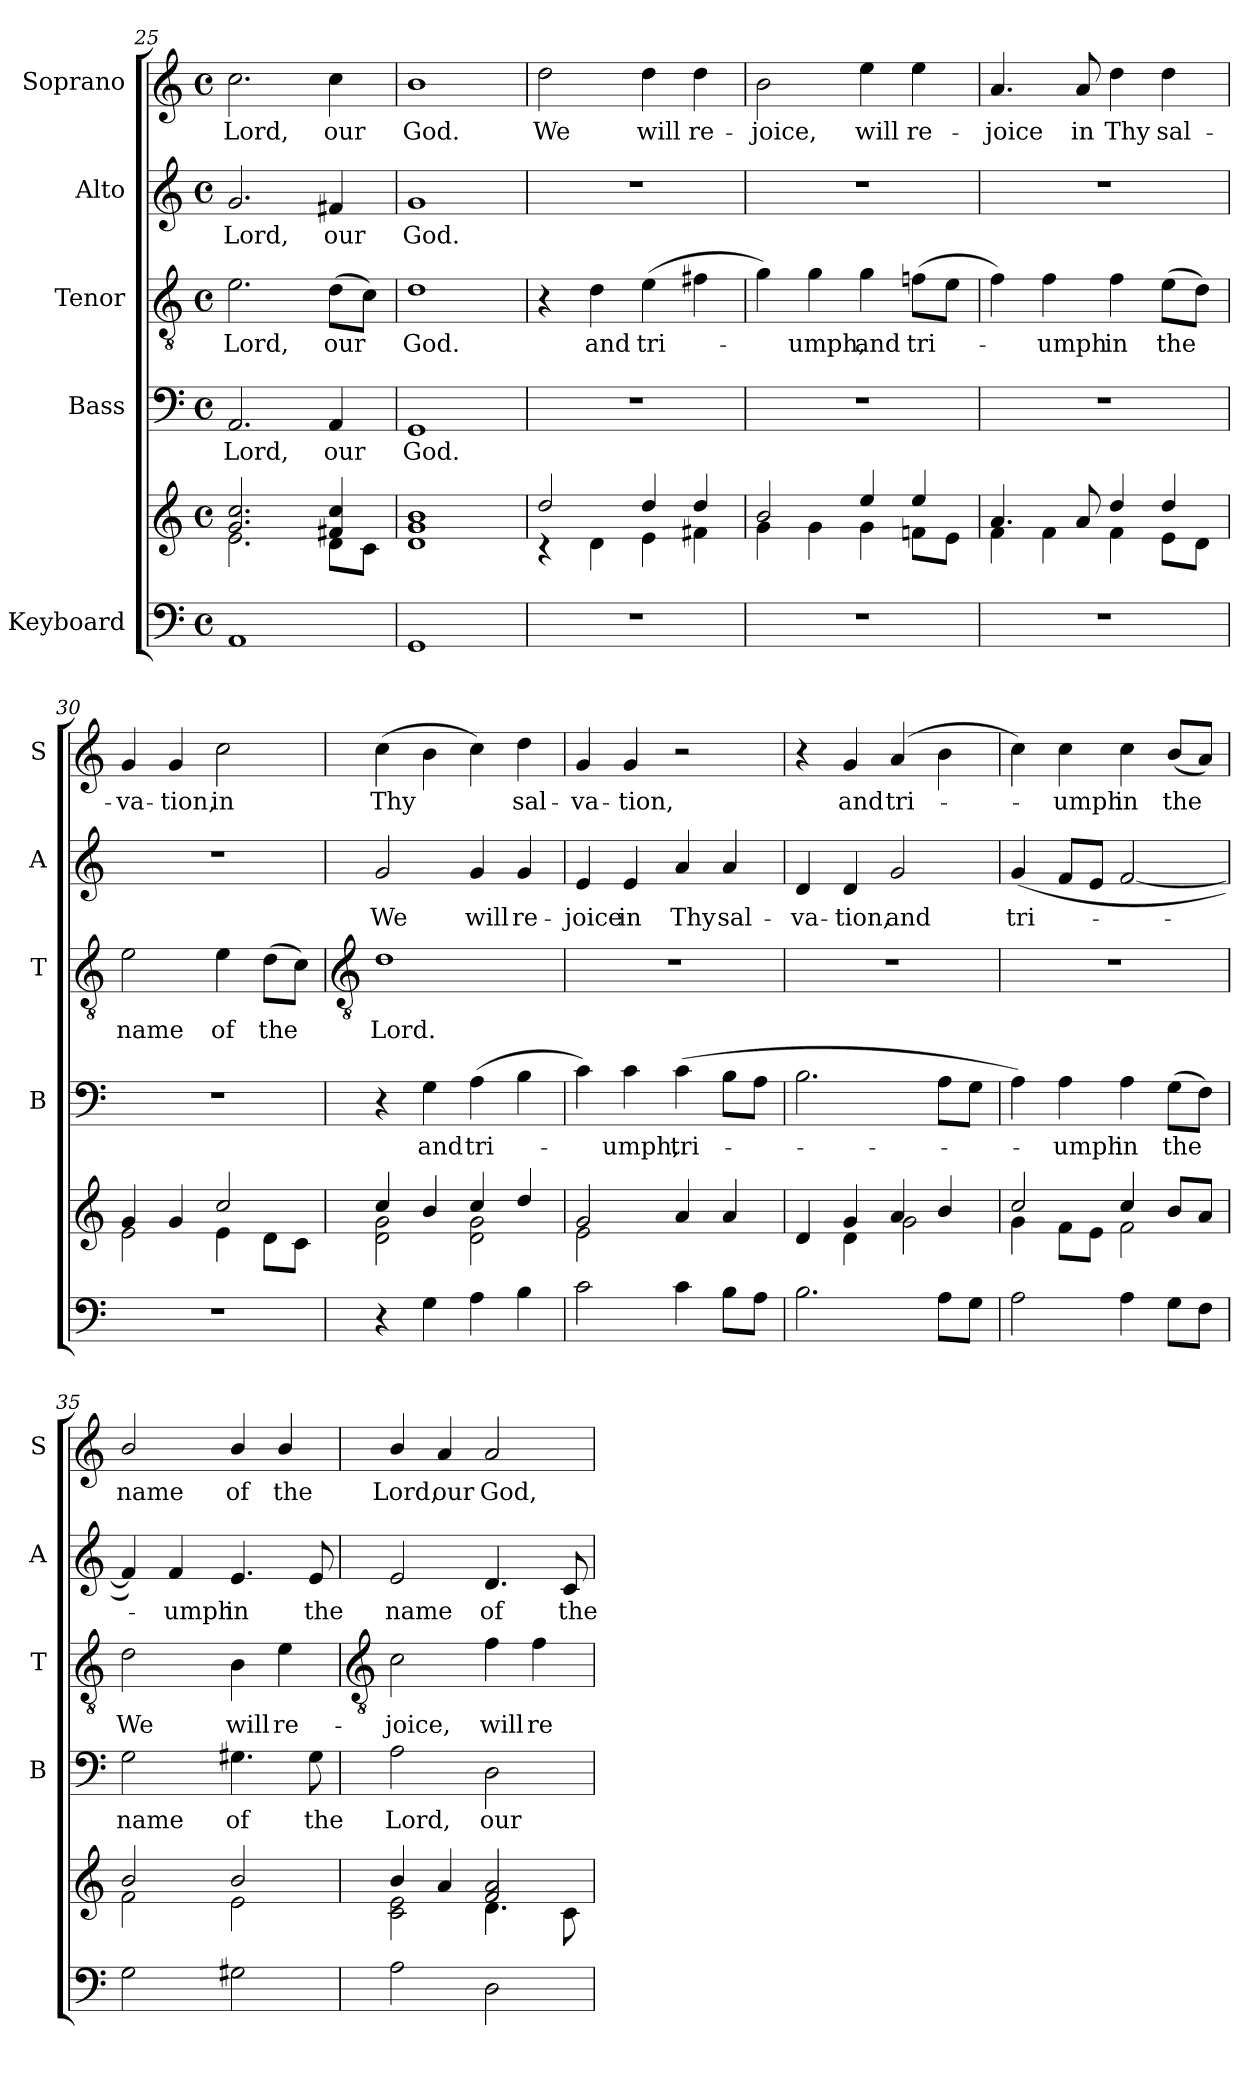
**kern	**kern	**kern	**text	**kern	**text	**kern	**text	**kern	**text
*part5	*part5	*part4	*part4	*part3	*part3	*part2	*part2	*part1	*part1
*staff6	*staff5	*staff4	*staff4	*staff3	*staff3	*staff2	*staff2	*staff1	*staff1
*I"Keyboard	*	*I"Bass	*	*I"Tenor	*	*I"Alto	*	*I"Soprano	*
*	*	*I'B	*	*I'T	*	*I'A	*	*I'S	*
!!LO:LB:g=z
*clefF4	*clefG2	*clefF4	*	*clefGv2	*	*clefG2	*	*clefG2	*
*k[]	*k[]	*k[]	*	*k[]	*	*k[]	*	*k[]	*
*C:	*C:	*C:	*	*C:	*	*C:	*	*C:	*
*M4/4	*M4/4	*M4/4	*	*M4/4	*	*M4/4	*	*M4/4	*
*met(c)	*met(c)	*met(c)	*	*met(c)	*	*met(c)	*	*met(c)	*
=25	=25	=25	=25	=25	=25	=25	=25	=25	=25
*	*^	*	*	*	*	*	*	*	*
!	!	!	!	!LO:LY:b	!	!LO:LY:b	!	!LO:LY:b	!	!LO:LY:b
1AA	2.g/ 2.cc/	2.e\	2.AA	Lord,	2.e	Lord,	2.g	Lord,	2.cc	Lord,
!	!	!	!	!LO:LY:b	!	!LO:LY:b	!	!LO:LY:b	!	!LO:LY:b
.	4f#X/ 4cc/	8d\L	4AA	our	(>8dL	our	4f#X	our	4cc	our
.	.	8c\J	.	.	8cJ)	.	.	.	.	.
=26	=26	=26	=26	=26	=26	=26	=26	=26	=26	=26
!	!	!	!	!LO:LY:b	!	!LO:LY:b	!	!LO:LY:b	!	!LO:LY:b
1GG	1g/ 1b/	1d\	1GG	God.	1d	God.	1g	God.	1b	God.
=27	=27	=27	=27	=27	=27	=27	=27	=27	=27	=27
!	!	!	!	!	!	!	!	!	!	!LO:LY:b
1r	2dd/	4r	1r	.	4r	.	1r	.	2dd	We
!	!	!	!	!	!	!LO:LY:b	!	!	!	!
.	.	4d\	.	.	4d	and	.	.	.	.
!	!	!	!	!	!	!LO:LY:b	!	!	!	!LO:LY:b
.	4dd/	4e\	.	.	(>4e	tri-	.	.	4dd	will
!	!	!	!	!	!	!	!	!	!	!LO:LY:b
.	4dd/	4f#X\	.	.	4f#X	.	.	.	4dd	re-
=28	=28	=28	=28	=28	=28	=28	=28	=28	=28	=28
!	!	!	!	!	!	!	!	!	!	!LO:LY:b
1r	2b/	4g\	1r	.	4g)	.	1r	.	2b	-joice,
!	!	!	!	!	!	!LO:LY:b	!	!	!	!
.	.	4g\	.	.	4g	umph,	.	.	.	.
!	!	!	!	!	!	!LO:LY:b	!	!	!	!LO:LY:b
.	4ee/	4g\	.	.	4g	and	.	.	4ee	will
!	!	!	!	!	!	!LO:LY:b	!	!	!	!LO:LY:b
.	4ee/	8fn\L	.	.	(>8fnL	tri-	.	.	4ee	re-
.	.	8e\J	.	.	8eJ	.	.	.	.	.
=29	=29	=29	=29	=29	=29	=29	=29	=29	=29	=29
!	!	!	!	!	!	!	!	!	!	!LO:LY:b
1r	4.a/	4f\	1r	.	4f)	.	1r	.	4.a	-joice
!	!	!	!	!	!	!LO:LY:b	!	!	!	!
.	.	4f\	.	.	4f	umph	.	.	.	.
!	!	!	!	!	!	!	!	!	!	!LO:LY:b
.	8a/	.	.	.	.	.	.	.	8a	in
!	!	!	!	!	!	!LO:LY:b	!	!	!	!LO:LY:b
.	4dd/	4f\	.	.	4f	in	.	.	4dd	Thy
!	!	!	!	!	!	!LO:LY:b	!	!	!	!LO:LY:b
.	4dd/	8e\L	.	.	(>8eL	the	.	.	4dd	sal-
.	.	8d\J	.	.	8dJ)	.	.	.	.	.
=30	=30	=30	=30	=30	=30	=30	=30	=30	=30	=30
!	!	!	!	!	!	!LO:LY:b	!	!	!	!LO:LY:b
1r	4g/	2e\	1r	.	2e	name	1r	.	4g	-va-
!	!	!	!	!	!	!	!	!	!	!LO:LY:b
.	4g/	.	.	.	.	.	.	.	4g	-tion,
!	!	!	!	!	!	!LO:LY:b	!	!	!	!LO:LY:b
.	2cc/	4e\	.	.	4e	of	.	.	2cc	in
!	!	!	!	!	!	!LO:LY:b	!	!	!	!
.	.	8d\L	.	.	(>8dL	the	.	.	.	.
.	.	8c\J	.	.	8cJ)	.	.	.	.	.
!!LO:LB:g=z
=31	=31	=31	=31	=31	=31	=31	=31	=31	=31	=31
*	*	*	*	*	*clefGv2	*	*	*	*	*
!	!	!	!	!	!	!LO:LY:b	!	!LO:LY:b	!	!LO:LY:b
4r	4cc/	2d\ 2g\	4r	.	1d	Lord.	2g	We	(>4cc	Thy
!	!	!	!	!LO:LY:b	!	!	!	!	!	!
4G	4b/	.	4G	and	.	.	.	.	4b	.
!	!	!	!	!LO:LY:b	!	!	!	!LO:LY:b	!	!
4A	4cc/	2d\ 2g\	(>4A	tri-	.	.	4g	will	4cc)	.
!	!	!	!	!	!	!	!	!LO:LY:b	!	!LO:LY:b
4B	4dd/	.	4B	.	.	.	4g	re-	4dd	sal-
=32	=32	=32	=32	=32	=32	=32	=32	=32	=32	=32
!	!	!	!	!	!	!	!	!LO:LY:b	!	!LO:LY:b
2c	2g/	2e\	4c)	.	1r	.	4e	-joice	4g	-va-
!	!	!	!	!LO:LY:b	!	!	!	!LO:LY:b	!	!LO:LY:b
.	.	.	4c	umph,	.	.	4e	in	4g	-tion,
!	!	!	!	!LO:LY:b	!	!	!	!LO:LY:b	!	!
4c	4a/	2ryy	(>4c	tri-	.	.	4a	Thy	2r	.
!	!	!	!	!	!	!	!	!LO:LY:b	!	!
8BL	4a/	.	8BL	.	.	.	4a	sal-	.	.
8AJ	.	.	8AJ	.	.	.	.	.	.	.
=33	=33	=33	=33	=33	=33	=33	=33	=33	=33	=33
!	!	!	!	!	!	!	!	!LO:LY:b	!	!
2.B	4d/	4ryy	2.B	.	1r	.	4d	-va-	4r	.
!	!	!	!	!	!	!	!	!LO:LY:b	!	!LO:LY:b
.	4g/	4d\	.	.	.	.	4d	-tion,	4g	and
!	!	!	!	!	!	!	!	!LO:LY:b	!	!LO:LY:b
.	4a/	2g\	.	.	.	.	2g	and	(>4a	tri-
8AL	4b/	.	8AL	.	.	.	.	.	4b	.
8GJ	.	.	8GJ	.	.	.	.	.	.	.
=34	=34	=34	=34	=34	=34	=34	=34	=34	=34	=34
!	!	!	!	!	!	!	!	!LO:LY:b	!	!
2A	2cc/	4g\	4A)	.	1r	.	(<4g	tri-	4cc)	.
!	!	!	!	!LO:LY:b	!	!	!	!	!	!LO:LY:b
.	.	8f\L	4A	umph	.	.	8fL	.	4cc	umph
.	.	8e\J	.	.	.	.	8eJ	.	.	.
!	!	!	!	!LO:LY:b	!	!	!	!	!	!LO:LY:b
4A	4cc/	2f\	4A	in	.	.	[2f	.	4cc	in
!	!	!	!	!LO:LY:b	!	!	!	!	!	!LO:LY:b
8GL	8b/L	.	(>8GL	the	.	.	.	.	(<8bL	the
8FJ	8a/J	.	8FJ)	.	.	.	.	.	8aJ)	.
=35	=35	=35	=35	=35	=35	=35	=35	=35	=35	=35
!	!	!	!	!LO:LY:b	!	!LO:LY:b	!	!	!	!LO:LY:b
2G	2b/	2f\	2G	name	2d	We	4f])	.	2b/	name
!	!	!	!	!	!	!	!	!LO:LY:b	!	!
.	.	.	.	.	.	.	4f	umph	.	.
!	!	!	!	!LO:LY:b	!	!LO:LY:b	!	!LO:LY:b	!	!LO:LY:b
2G#X	2b/	2e\	4.G#X	of	4B	will	4.e	in	4b/	of
!	!	!	!	!	!	!LO:LY:b	!	!	!	!LO:LY:b
.	.	.	.	.	4e	re-	.	.	4b/	the
!	!	!	!	!LO:LY:b	!	!	!	!LO:LY:b	!	!
.	.	.	8G#	the	.	.	8e	the	.	.
!!LO:LB:g=z
=36	=36	=36	=36	=36	=36	=36	=36	=36	=36	=36
*	*	*	*	*	*clefGv2	*	*	*	*	*
!	!	!	!	!LO:LY:b	!	!LO:LY:b	!	!LO:LY:b	!	!LO:LY:b
2A	4b/	2c\ 2e\	2A	Lord,	2c	-joice,	2e	name	4b/	Lord,
!	!	!	!	!	!	!	!	!	!	!LO:LY:b
.	4a/	.	.	.	.	.	.	.	4a	our
!	!	!	!	!LO:LY:b	!	!LO:LY:b	!	!LO:LY:b	!	!LO:LY:b
2D	2f/ 2a/	4.d\	2D	our	4f	will	4.d	of	2a	God,
!	!	!	!	!	!	!LO:LY:b	!	!	!	!
.	.	.	.	.	4f	re-	.	.	.	.
!	!	!	!	!	!	!	!	!LO:LY:b	!	!
.	.	8c\	.	.	.	.	8c	the	.	.
*	*v	*v	*	*	*	*	*	*	*	*
=	=	=	=	=	=	=	=	=	=
*-	*-	*-	*-	*-	*-	*-	*-	*-	*-
